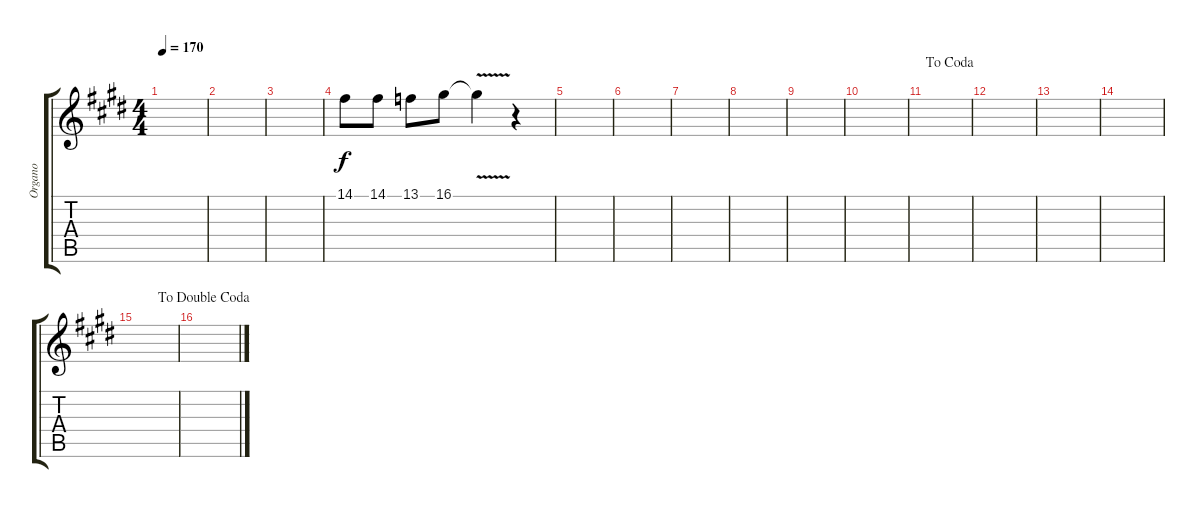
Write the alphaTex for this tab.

\track ("Organo" "Organo") {instrument churchorgan}
\staff {score tabs}
\tuning (E4 B3 G3 D3 A2 E2) {hide}
\ts (4 4)
\tempo 170
\clef g2
\ks e
|
|
|
14.1.8 14.1.8 13.1.8 16.1.8 16.1{v t}.4 r.4 |
|
|
|
|
|
|
\jump dacoda
|
|
|
|
|
\jump dadoublecoda
